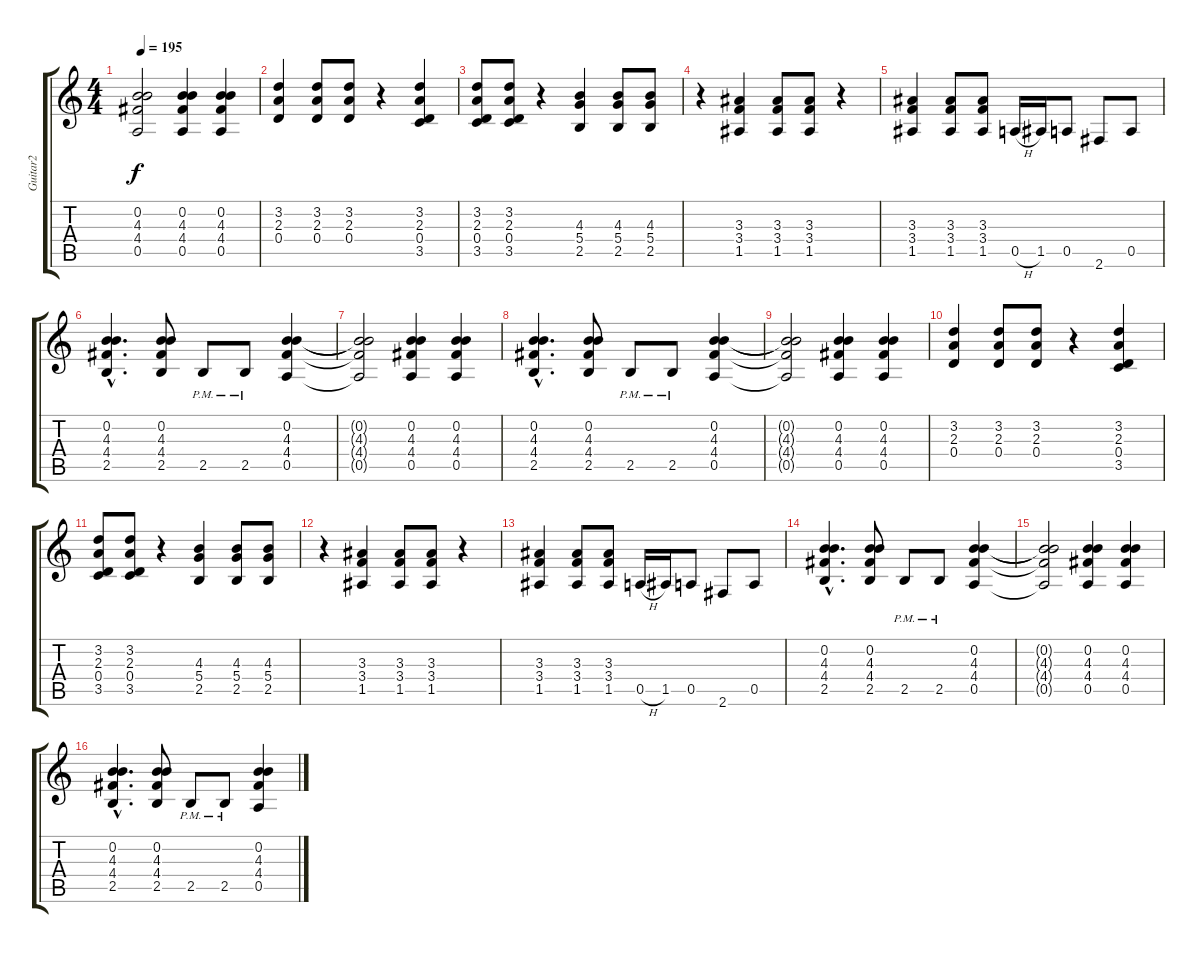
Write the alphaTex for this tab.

\track ("Guitar2" "Guitar2") {instrument distortionguitar}
\staff {score tabs}
\tuning (E4 B3 G3 D3 A2 E2) {hide}
\ts (4 4)
\tempo 195
\clef g2
\ks c
(0.2{t} 4.3{t} 4.4{t} 0.5{t}).2{dy f} (0.2 4.3 4.4 0.5).4 (0.2 4.3 4.4 0.5).4 |
(3.2 2.3 0.4).4 (3.2 2.3 0.4).8 (3.2 2.3 0.4).8 r.4 (3.2 2.3 0.4 3.5).4 |
(3.2 2.3 0.4 3.5).8 (3.2 2.3 0.4 3.5).8 r.4 (4.3 5.4 2.5).4 (4.3 5.4 2.5).8 (4.3 5.4 2.5).8 |
r.4 (3.3 3.4 1.5).4 (3.3 3.4 1.5).8 (3.3 3.4 1.5).8 r.4 |
(3.3 3.4 1.5).4 (3.3 3.4 1.5).8 (3.3 3.4 1.5).8 0.5{h}.16 1.5.16 0.5.8 2.6.8 0.5.8 |
(0.2{hac} 4.3{hac} 4.4{hac} 2.5{hac}).4{d} (0.2 4.3 4.4 2.5).8 2.5{pm}.8 2.5{pm}.8 (0.2 4.3 4.4 0.5).4 |
(0.2{t} 4.3{t} 4.4{t} 0.5{t}).2 (0.2 4.3 4.4 0.5).4 (0.2 4.3 4.4 0.5).4 |
(0.2{hac} 4.3{hac} 4.4{hac} 2.5{hac}).4{d} (0.2 4.3 4.4 2.5).8 2.5{pm}.8 2.5{pm}.8 (0.2 4.3 4.4 0.5).4 |
(0.2{t} 4.3{t} 4.4{t} 0.5{t}).2 (0.2 4.3 4.4 0.5).4 (0.2 4.3 4.4 0.5).4 |
(3.2 2.3 0.4).4 (3.2 2.3 0.4).8 (3.2 2.3 0.4).8 r.4 (3.2 2.3 0.4 3.5).4 |
(3.2 2.3 0.4 3.5).8 (3.2 2.3 0.4 3.5).8 r.4 (4.3 5.4 2.5).4 (4.3 5.4 2.5).8 (4.3 5.4 2.5).8 |
r.4 (3.3 3.4 1.5).4 (3.3 3.4 1.5).8 (3.3 3.4 1.5).8 r.4 |
(3.3 3.4 1.5).4 (3.3 3.4 1.5).8 (3.3 3.4 1.5).8 0.5{h}.16 1.5.16 0.5.8 2.6.8 0.5.8 |
(0.2{hac} 4.3{hac} 4.4{hac} 2.5{hac}).4{d} (0.2 4.3 4.4 2.5).8 2.5{pm}.8 2.5{pm}.8 (0.2 4.3 4.4 0.5).4 |
(0.2{t} 4.3{t} 4.4{t} 0.5{t}).2 (0.2 4.3 4.4 0.5).4 (0.2 4.3 4.4 0.5).4 |
(0.2{hac} 4.3{hac} 4.4{hac} 2.5{hac}).4{d} (0.2 4.3 4.4 2.5).8 2.5{pm}.8 2.5{pm}.8 (0.2 4.3 4.4 0.5).4
